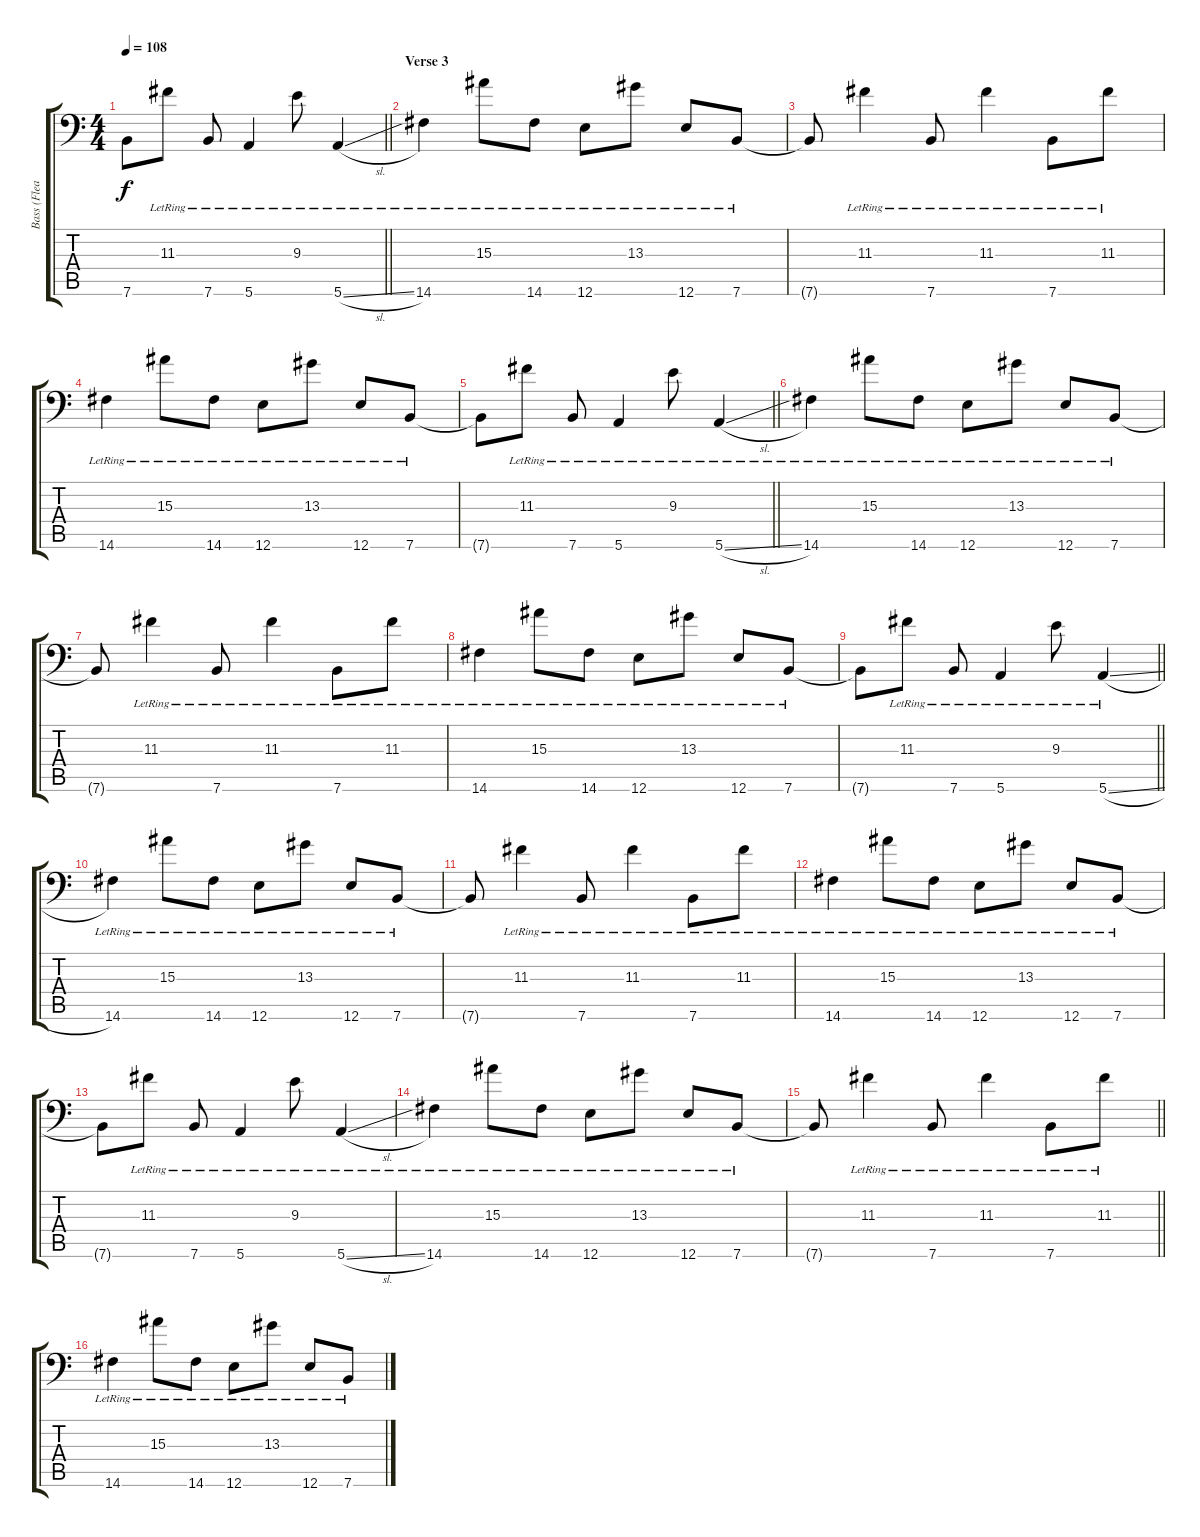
\track ("Bass (Flea)" "Bass (Flea") {instrument electricbassfinger}
\staff {score tabs}
\tuning (E3 B2 G2 D2 A1 E1) {hide}
\ts (4 4)
\tempo 108
\clef f4
\barLineRight lightlight
\ks c
7.6{t}.8{dy f} 11.3{lr}.8 7.6{lr}.8 5.6{lr}.4 9.3{lr}.8 5.6{sl lr}.4 |
\section ("" "Verse 3")
14.6{lr}.4 15.3{lr}.8 14.6{lr}.8 12.6{lr}.8 13.3{lr}.8 12.6{lr}.8 7.6{lr}.8 |
7.6{t}.8 11.3{lr}.4 7.6{lr}.8 11.3{lr}.4 7.6{lr}.8 11.3{lr}.8 |
14.6{lr}.4 15.3{lr}.8 14.6{lr}.8 12.6{lr}.8 13.3{lr}.8 12.6{lr}.8 7.6{lr}.8 |
\barLineRight lightlight
7.6{t}.8 11.3{lr}.8 7.6{lr}.8 5.6{lr}.4 9.3{lr}.8 5.6{sl lr}.4 |
14.6{lr}.4 15.3{lr}.8 14.6{lr}.8 12.6{lr}.8 13.3{lr}.8 12.6{lr}.8 7.6{lr}.8 |
7.6{t}.8 11.3{lr}.4 7.6{lr}.8 11.3{lr}.4 7.6{lr}.8 11.3{lr}.8 |
14.6{lr}.4 15.3{lr}.8 14.6{lr}.8 12.6{lr}.8 13.3{lr}.8 12.6{lr}.8 7.6{lr}.8 |
\barLineRight lightlight
7.6{t}.8 11.3{lr}.8 7.6{lr}.8 5.6{lr}.4 9.3{lr}.8 5.6{sl lr}.4 |
14.6{lr}.4 15.3{lr}.8 14.6{lr}.8 12.6{lr}.8 13.3{lr}.8 12.6{lr}.8 7.6{lr}.8 |
7.6{t}.8 11.3{lr}.4 7.6{lr}.8 11.3{lr}.4 7.6{lr}.8 11.3{lr}.8 |
14.6{lr}.4 15.3{lr}.8 14.6{lr}.8 12.6{lr}.8 13.3{lr}.8 12.6{lr}.8 7.6{lr}.8 |
7.6{t}.8 11.3{lr}.8 7.6{lr}.8 5.6{lr}.4 9.3{lr}.8 5.6{sl lr}.4 |
14.6{lr}.4 15.3{lr}.8 14.6{lr}.8 12.6{lr}.8 13.3{lr}.8 12.6{lr}.8 7.6{lr}.8 |
\barLineRight lightlight
7.6{t}.8 11.3{lr}.4 7.6{lr}.8 11.3{lr}.4 7.6{lr}.8 11.3{lr}.8 |
14.6{lr}.4 15.3{lr}.8 14.6{lr}.8 12.6{lr}.8 13.3{lr}.8 12.6{lr}.8 7.6{lr}.8
